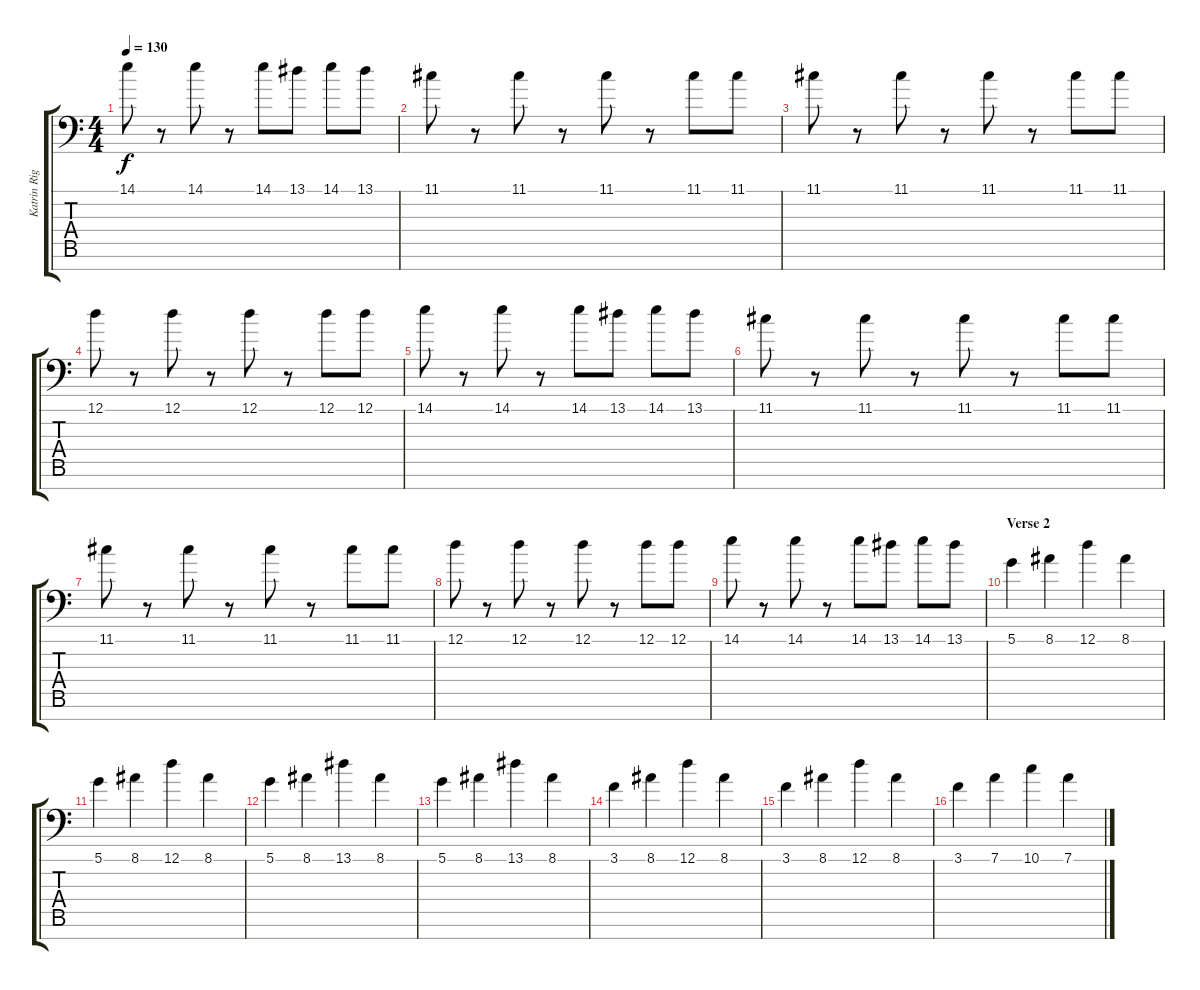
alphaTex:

\track ("Katrin Right Hand" "Katrin Rig") {instrument stringensemble1}
\staff {score tabs}
\tuning (D4 A3 F3 C3 G2 D2 A1) {hide}
\ts (4 4)
\tempo 130
\clef f4
\ks c
14.1.8{dy f} r.8 14.1.8 r.8 14.1.8 13.1.8 14.1.8 13.1.8 |
11.1.8 r.8 11.1.8 r.8 11.1.8 r.8 11.1.8 11.1.8 |
11.1.8 r.8 11.1.8 r.8 11.1.8 r.8 11.1.8 11.1.8 |
12.1.8 r.8 12.1.8 r.8 12.1.8 r.8 12.1.8 12.1.8 |
14.1.8 r.8 14.1.8 r.8 14.1.8 13.1.8 14.1.8 13.1.8 |
11.1.8 r.8 11.1.8 r.8 11.1.8 r.8 11.1.8 11.1.8 |
11.1.8 r.8 11.1.8 r.8 11.1.8 r.8 11.1.8 11.1.8 |
12.1.8 r.8 12.1.8 r.8 12.1.8 r.8 12.1.8 12.1.8 |
14.1.8 r.8 14.1.8 r.8 14.1.8 13.1.8 14.1.8 13.1.8 |
\section ("" "Verse 2")
5.1.4 8.1.4 12.1.4 8.1.4 |
5.1.4 8.1.4 12.1.4 8.1.4 |
5.1.4 8.1.4 13.1.4 8.1.4 |
5.1.4 8.1.4 13.1.4 8.1.4 |
3.1.4 8.1.4 12.1.4 8.1.4 |
3.1.4 8.1.4 12.1.4 8.1.4 |
3.1.4 7.1.4 10.1.4 7.1.4
